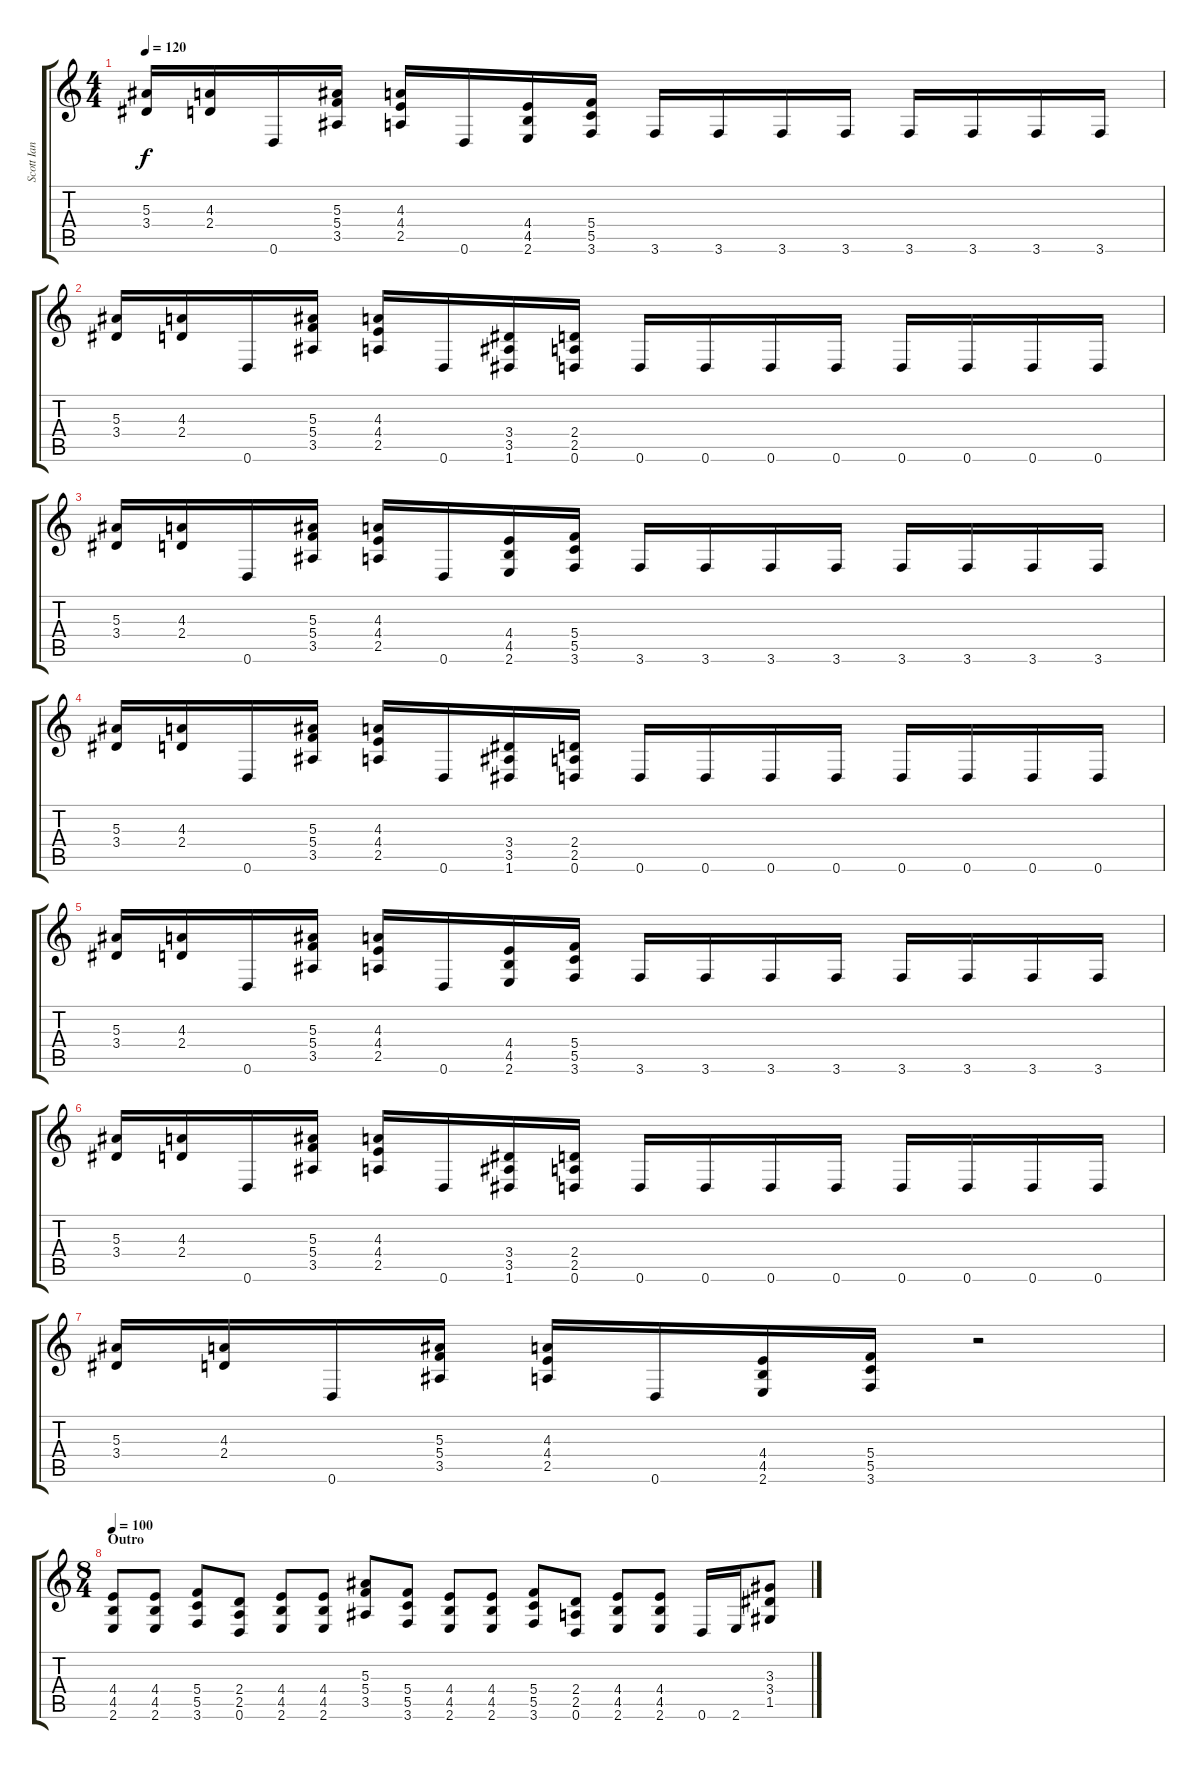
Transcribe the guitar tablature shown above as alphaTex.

\track ("Scott Ian (Rhytm)" "Scott Ian ") {instrument distortionguitar}
\staff {score tabs}
\tuning (D4 A3 F3 C3 G2 D2) {hide}
\ts (4 4)
\tempo 120
\clef g2
\ks c
(5.3 3.4).16{dy f} (4.3 2.4).16 0.6.16 (5.3 5.4 3.5).16 (4.3 4.4 2.5).16 0.6.16 (4.4 4.5 2.6).16 (5.4 5.5 3.6).16 3.6.16 3.6.16 3.6.16 3.6.16 3.6.16 3.6.16 3.6.16 3.6.16 |
(5.3 3.4).16 (4.3 2.4).16 0.6.16 (5.3 5.4 3.5).16 (4.3 4.4 2.5).16 0.6.16 (3.4 3.5 1.6).16 (2.4 2.5 0.6).16 0.6.16 0.6.16 0.6.16 0.6.16 0.6.16 0.6.16 0.6.16 0.6.16 |
(5.3 3.4).16 (4.3 2.4).16 0.6.16 (5.3 5.4 3.5).16 (4.3 4.4 2.5).16 0.6.16 (4.4 4.5 2.6).16 (5.4 5.5 3.6).16 3.6.16 3.6.16 3.6.16 3.6.16 3.6.16 3.6.16 3.6.16 3.6.16 |
(5.3 3.4).16 (4.3 2.4).16 0.6.16 (5.3 5.4 3.5).16 (4.3 4.4 2.5).16 0.6.16 (3.4 3.5 1.6).16 (2.4 2.5 0.6).16 0.6.16 0.6.16 0.6.16 0.6.16 0.6.16 0.6.16 0.6.16 0.6.16 |
(5.3 3.4).16 (4.3 2.4).16 0.6.16 (5.3 5.4 3.5).16 (4.3 4.4 2.5).16 0.6.16 (4.4 4.5 2.6).16 (5.4 5.5 3.6).16 3.6.16 3.6.16 3.6.16 3.6.16 3.6.16 3.6.16 3.6.16 3.6.16 |
(5.3 3.4).16 (4.3 2.4).16 0.6.16 (5.3 5.4 3.5).16 (4.3 4.4 2.5).16 0.6.16 (3.4 3.5 1.6).16 (2.4 2.5 0.6).16 0.6.16 0.6.16 0.6.16 0.6.16 0.6.16 0.6.16 0.6.16 0.6.16 |
(5.3 3.4).16 (4.3 2.4).16 0.6.16 (5.3 5.4 3.5).16 (4.3 4.4 2.5).16 0.6.16 (4.4 4.5 2.6).16 (5.4 5.5 3.6).16 r.2 |
\ts (8 4)
\section ("" "Outro")
\tempo 100
(4.4 4.5 2.6).8 (4.4 4.5 2.6).8 (5.4 5.5 3.6).8 (2.4 2.5 0.6).8 (4.4 4.5 2.6).8 (4.4 4.5 2.6).8 (5.3 5.4 3.5).8 (5.4 5.5 3.6).8 (4.4 4.5 2.6).8 (4.4 4.5 2.6).8 (5.4 5.5 3.6).8 (2.4 2.5 0.6).8 (4.4 4.5 2.6).8 (4.4 4.5 2.6).8 0.6.16 2.6.16 (3.3 3.4 1.5).8
